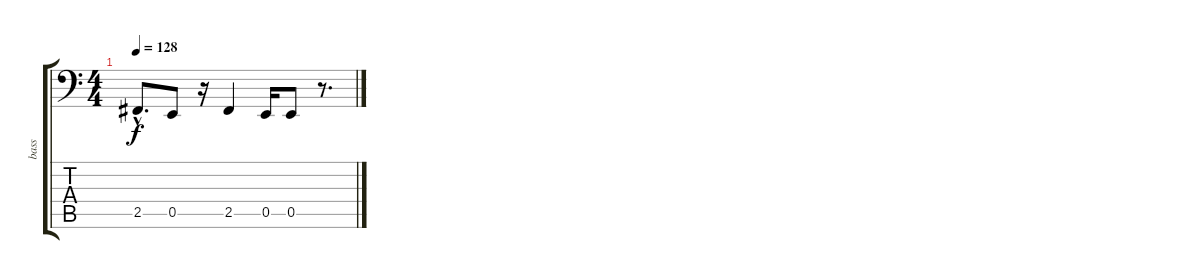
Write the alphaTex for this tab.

\track ("bass" "bass") {instrument electricbassfinger}
\staff {score tabs}
\tuning (C3 G2 D2 A1 E1 B0) {hide}
\ts (4 4)
\tempo 128
\clef f4
\ks c
2.5{hac}.8{d dy f} 0.5.8 r.16 2.5.4 0.5.16 0.5.8 r.8{d}
